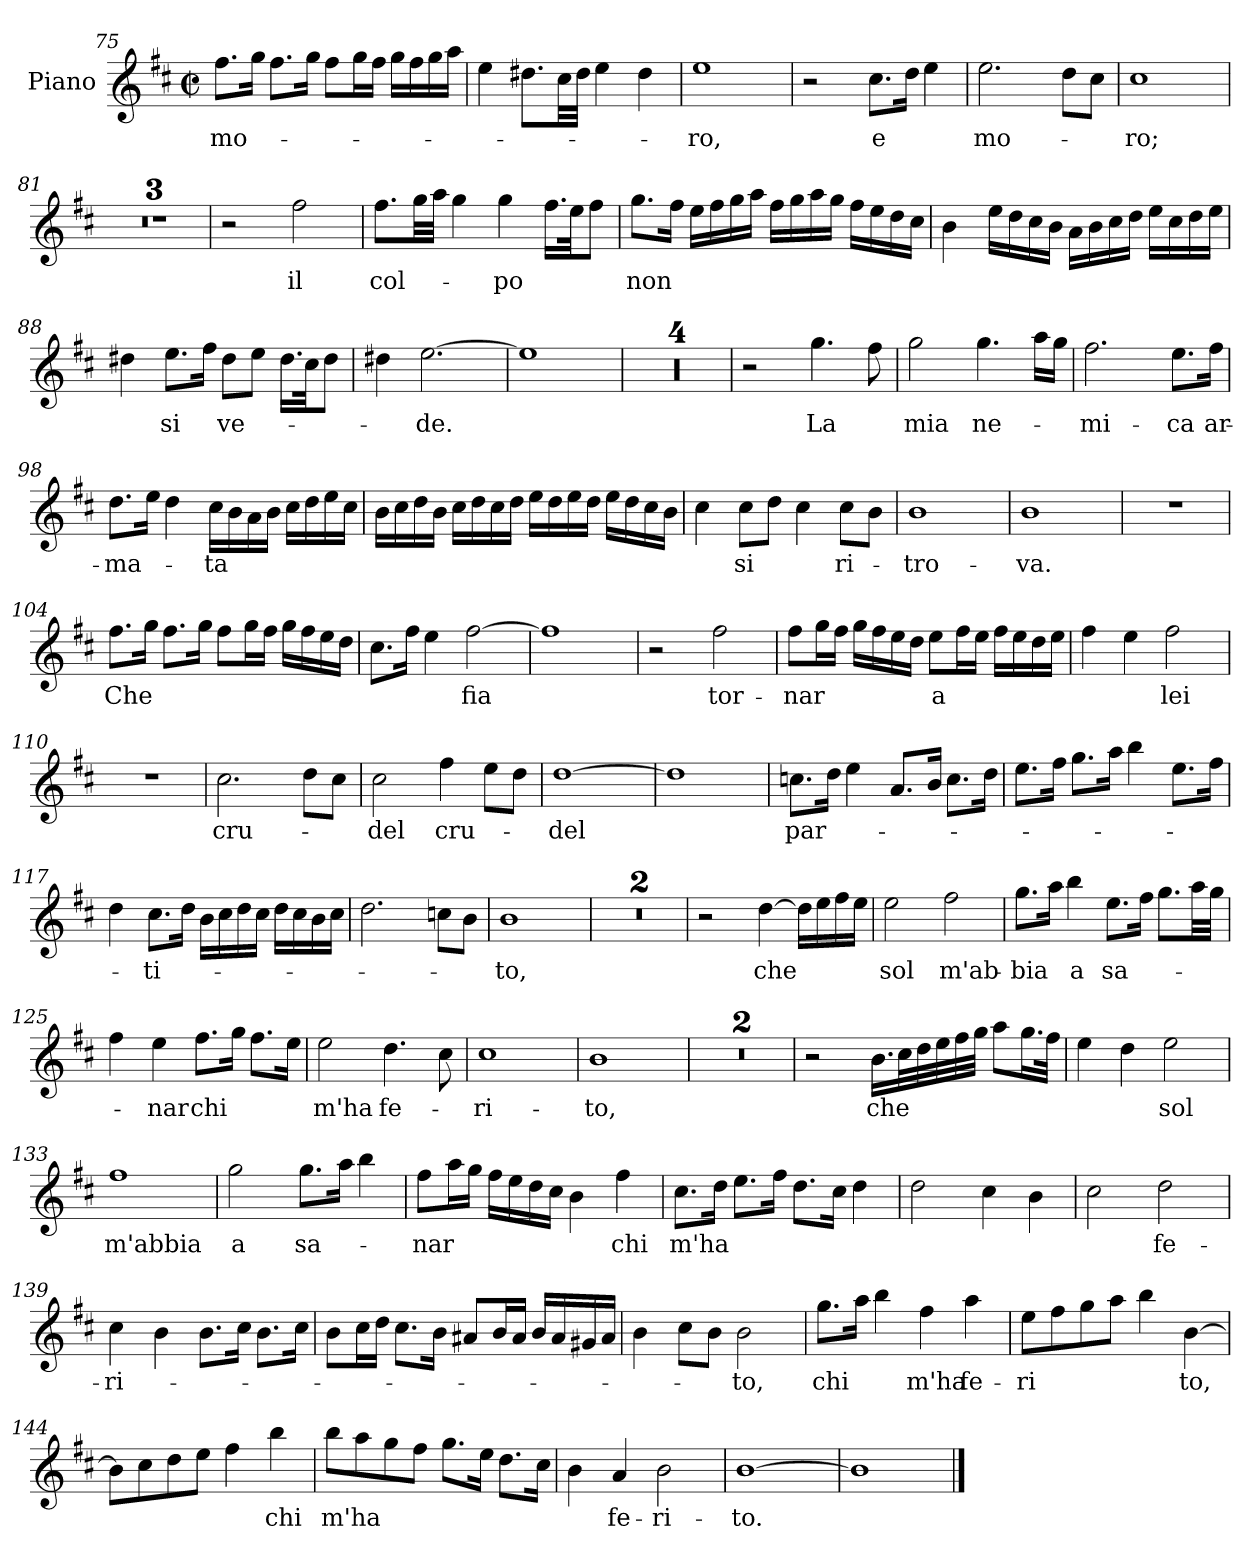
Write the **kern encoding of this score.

**kern	**text
*part1	*part1
*staff1	*staff1
*I"Piano	*
*I'Pno.	*
!!LO:LB:g=z
*clefG2	*
*k[f#c#]	*
*M2/2	*
*met(c|)	*
=75	=75
!	!LO:LY:b
8.ff#\L	mo-
16gg\Jk	.
8.ff#\L	.
16gg\Jk	.
8ff#\L	.
16gg\L	.
16ff#\JJ	.
16gg\LL	.
16ff#\	.
16gg\	.
16aa\JJ	.
=76	=76
4ee\	.
8.dd#X\L	.
32cc#\LL	.
32dd#\JJJ	.
4ee\	.
4dd#\	.
=77	=77
!	!LO:LY:b
1ee	ro,
=78	=78
2r	.
!	!LO:LY:b
8.cc#\L	e
16dd\Jk	.
4ee\	.
=79	=79
!	!LO:LY:b
2.ee\	mo-
8dd\L	.
8cc#\J	.
=80	=80
!	!LO:LY:b
1cc#	ro;
=81	=81
1r	.
=82	=82
1r	.
=83	=83
1r	.
=84	=84
2r	.
!	!LO:LY:b
2ff#\	il
!!LO:LB:g=z
=85	=85
!	!LO:LY:b
8.ff#\L	col-
32gg\LL	.
32aa\JJJ	.
4gg\	.
!	!LO:LY:b
4gg\	po
16.ff#\LL	.
32ee\JK	.
8ff#\J	.
=86	=86
!	!LO:LY:b
8.gg\L	non
16ff#\Jk	.
16ee\LL	.
16ff#\	.
16gg\	.
16aa\JJ	.
16ff#\LL	.
16gg\	.
16aa\	.
16gg\JJ	.
16ff#\LL	.
16ee\	.
16dd\	.
16cc#\JJ	.
=87	=87
4b\	.
16ee\LL	.
16dd\	.
16cc#\	.
16b\JJ	.
16a\LL	.
16b\	.
16cc#\	.
16dd\JJ	.
16ee\LL	.
16cc#\	.
16dd\	.
16ee\JJ	.
=88	=88
4dd#X\	.
!	!LO:LY:b
8.ee\L	si
16ff#\Jk	.
!	!LO:LY:b
8dd#\L	ve-
8ee\J	.
16.dd#\LL	.
32cc#\JK	.
8dd#\J	.
!!LO:LB:g=z
=89	=89
4dd#X\	.
!	!LO:LY:b
[2.ee\	de.
=90	=90
1ee]	.
=91	=91
1r	.
=92	=92
1r	.
=93	=93
1r	.
=94	=94
1r	.
=95	=95
2r	.
!	!LO:LY:b
4.gg\	La
8ff#\	.
=96	=96
!	!LO:LY:b
2gg\	mia
!	!LO:LY:b
4.gg\	ne-
16aa\LL	.
16gg\JJ	.
=97	=97
!	!LO:LY:b
2.ff#\	mi-
!	!LO:LY:b
8.ee\L	-ca
!	!LO:LY:b
16ff#\Jk	ar-
=98	=98
!	!LO:LY:b
8.dd\L	-ma-
16ee\Jk	.
4dd\	.
!	!LO:LY:b
16cc#\LL	ta
16b\	.
16a\	.
16b\JJ	.
16cc#\LL	.
16dd\	.
16ee\	.
16cc#\JJ	.
!!LO:LB:g=z
=99	=99
16b\LL	.
16cc#\	.
16dd\	.
16b\JJ	.
16cc#\LL	.
16dd\	.
16cc#\	.
16dd\JJ	.
16ee\LL	.
16dd\	.
16ee\	.
16dd\JJ	.
16ee\LL	.
16dd\	.
16cc#\	.
16b\JJ	.
=100	=100
4cc#\	.
!	!LO:LY:b
8cc#\L	si
8dd\J	.
4cc#\	.
!	!LO:LY:b
8cc#\L	ri-
8b\J	.
=101	=101
!	!LO:LY:b
1b	tro-
=102	=102
!	!LO:LY:b
1b	-va.
=103	=103
1r	.
=104	=104
!	!LO:LY:b
8.ff#\L	Che
16gg\Jk	.
8.ff#\L	.
16gg\Jk	.
8ff#\L	.
16gg\L	.
16ff#\JJ	.
16gg\LL	.
16ff#\	.
16ee\	.
16dd\JJ	.
!!LO:LB:g=z
=105	=105
8.cc#\L	.
16ff#\Jk	.
4ee\	.
!	!LO:LY:b
[2ff#\	fia
=106	=106
1ff#]	.
=107	=107
2r	.
!	!LO:LY:b
2ff#\	tor-
=108	=108
!	!LO:LY:b
8ff#\L	-nar
16gg\L	.
16ff#\JJ	.
16gg\LL	.
16ff#\	.
16ee\	.
16dd\JJ	.
!	!LO:LY:b
8ee\L	a
16ff#\L	.
16ee\JJ	.
16ff#\LL	.
16ee\	.
16dd\	.
16ee\JJ	.
=109	=109
4ff#\	.
4ee\	.
!	!LO:LY:b
2ff#\	lei
=110	=110
1r	.
=111	=111
!	!LO:LY:b
2.cc#\	cru-
8dd\L	.
8cc#\J	.
=112	=112
!	!LO:LY:b
2cc#\	del
!	!LO:LY:b
4ff#\	cru-
8ee\L	.
8dd\J	.
!!LO:LB:g=z
=113	=113
!	!LO:LY:b
[1dd	del
=114	=114
1dd]	.
=115	=115
!	!LO:LY:b
8.ccn\L	par-
16dd\Jk	.
4ee\	.
8.a/L	.
16b/Jk	.
8.cc\L	.
16dd\Jk	.
=116	=116
8.ee\L	.
16ff#\Jk	.
8.gg\L	.
16aa\Jk	.
4bb\	.
8.ee\L	.
16ff#\Jk	.
=117	=117
4dd\	.
!	!LO:LY:b
8.cc#\L	ti-
16dd\Jk	.
16b\LL	.
16cc#\	.
16dd\	.
16cc#\JJ	.
16dd\LL	.
16cc#\	.
16b\	.
16cc#\JJ	.
=118	=118
2.dd\	.
8ccn\L	.
8b\J	.
=119	=119
!	!LO:LY:b
1b	to,
!!LO:LB:g=z
=120	=120
1r	.
=121	=121
1r	.
=122	=122
2r	.
!	!LO:LY:b
[4dd\	che
16dd\LL]	.
16ee\	.
16ff#\	.
16ee\JJ	.
=123	=123
!	!LO:LY:b
2ee\	sol
!	!LO:LY:b
2ff#\	m'ab-
=124	=124
!	!LO:LY:b
8.gg\L	-bia
16aa\Jk	.
!	!LO:LY:b
4bb\	a
!	!LO:LY:b
8.ee\L	sa-
16ff#\Jk	.
8.gg\L	.
32aa\LL	.
32gg\JJJ	.
=125	=125
4ff#\	.
!	!LO:LY:b
4ee\	nar
!	!LO:LY:b
8.ff#\L	chi
16gg\Jk	.
8.ff#\L	.
16ee\Jk	.
=126	=126
!	!LO:LY:b
2ee\	m'ha
!	!LO:LY:b
4.dd\	fe-
8cc#\	.
=127	=127
!	!LO:LY:b
1cc#	ri-
=128	=128
!	!LO:LY:b
1b	-to,
!!LO:LB:g=z
=129	=129
1r	.
=130	=130
1r	.
=131	=131
2r	.
!	!LO:LY:b
16.b\LL	che
32cc#\L	.
32dd\	.
32ee\	.
32ff#\	.
32gg\JJJ	.
8aa\L	.
16.gg\L	.
32ff#\JJk	.
=132	=132
4ee\	.
4dd\	.
!	!LO:LY:b
2ee\	sol
=133	=133
!	!LO:LY:b
1ff#	m'abbia
=134	=134
!	!LO:LY:b
2gg\	a
!	!LO:LY:b
8.gg\L	sa-
16aa\Jk	.
4bb\	.
=135	=135
!	!LO:LY:b
8ff#\L	nar
16aa\L	.
16gg\JJ	.
16ff#\LL	.
16ee\	.
16dd\	.
16cc#\JJ	.
4b\	.
!	!LO:LY:b
4ff#\	chi
!!LO:PB:g=z
=136	=136
!	!LO:LY:b
8.cc#\L	m'ha
16dd\Jk	.
8.ee\L	.
16ff#\Jk	.
8.dd\L	.
16cc#\Jk	.
4dd\	.
=137	=137
2dd\	.
4cc#\	.
4b\	.
=138	=138
2cc#\	.
!	!LO:LY:b
2dd\	fe-
=139	=139
!	!LO:LY:b
4cc#\	-ri-
4b\	.
8.b\L	.
16cc#\Jk	.
8.b\L	.
16cc#\Jk	.
=140	=140
8b\L	.
16cc#\L	.
16dd\JJ	.
8.cc#\L	.
16b\Jk	.
8a#X/L	.
16b/L	.
16a#/JJ	.
16b/LL	.
16a#/	.
16g#X/	.
16a#/JJ	.
=141	=141
4b\	.
8cc#\L	.
8b\J	.
!	!LO:LY:b
2b\	to,
!!LO:LB:g=z
=142	=142
!	!LO:LY:b
8.gg\L	chi
16aa\Jk	.
4bb\	.
!	!LO:LY:b
4ff#\	m'ha
!	!LO:LY:b
4aa\	fe-
=143	=143
!	!LO:LY:b
8ee\L	-ri
8ff#\	.
8gg\	.
8aa\J	.
4bb\	.
!	!LO:LY:b
[4b\	to,
=144	=144
8b\L]	.
8cc#\	.
8dd\	.
8ee\J	.
4ff#\	.
!	!LO:LY:b
4bb\	chi
=145	=145
!	!LO:LY:b
8bb\L	m'ha
8aa\	.
8gg\	.
8ff#\J	.
8.gg\L	.
16ee\Jk	.
8.dd\L	.
16cc#\Jk	.
=146	=146
4b\	.
!	!LO:LY:b
4a/	fe-
!	!LO:LY:b
2b\	-ri-
=147	=147
!	!LO:LY:b
[1b	-to.
=148	=148
1b]	.
==	==
*-	*-
